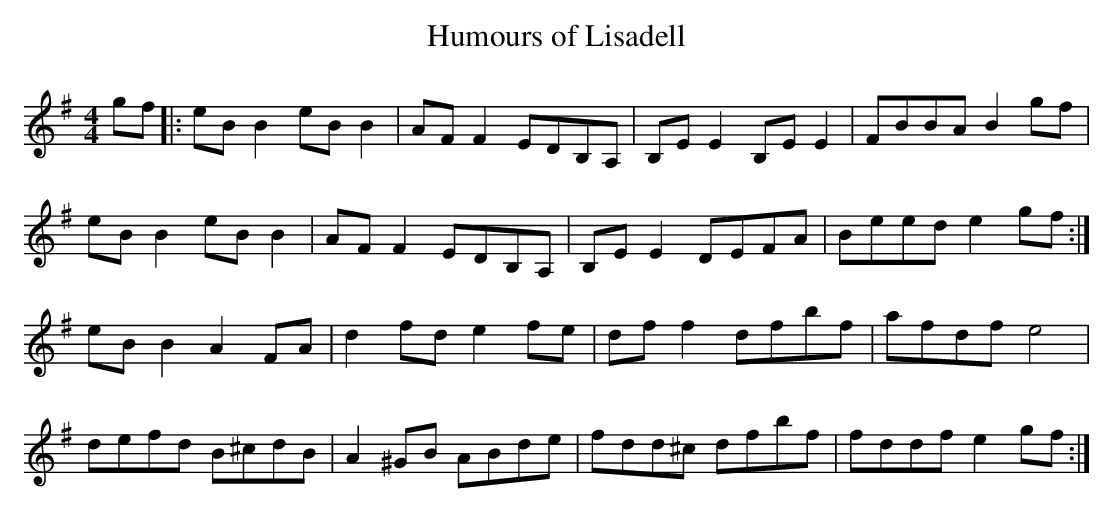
X:1
T:Humours of Lisadell
M:4/4
L:1/8
K:Em
gf|: eB B2 eB B2|AF F2 EDB,A,|B,E E2 B,E E2|FBBA B2 gf|
eB B2 eB B2|AF F2 EDB,A,|B,E E2 DEFA|Beed e2 gf :|
eB B2 A2 FA|d2 fd e2 fe|df f2 dfbf|afdf e4 |
defd B^cdB|A2 ^GB ABde|fdd^c dfbf|fddf e2 gf :|
